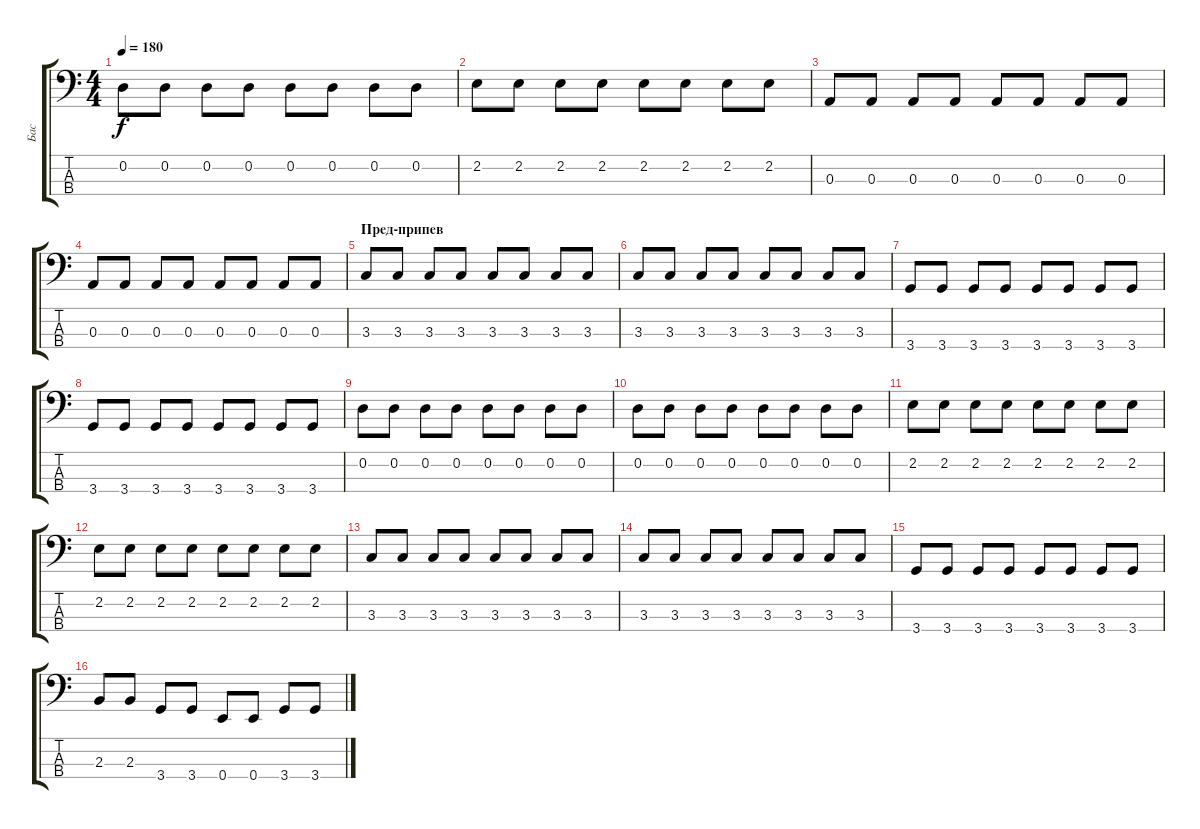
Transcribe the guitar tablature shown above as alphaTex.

\track ("Бас" "Бас") {instrument electricbassfinger}
\staff {score tabs}
\tuning (G2 D2 A1 E1) {hide}
\ts (4 4)
\tempo 180
\clef f4
\ks c
0.2.8{dy f} 0.2.8 0.2.8 0.2.8 0.2.8 0.2.8 0.2.8 0.2.8 |
2.2.8 2.2.8 2.2.8 2.2.8 2.2.8 2.2.8 2.2.8 2.2.8 |
0.3.8 0.3.8 0.3.8 0.3.8 0.3.8 0.3.8 0.3.8 0.3.8 |
0.3.8 0.3.8 0.3.8 0.3.8 0.3.8 0.3.8 0.3.8 0.3.8 |
\section ("" "Пред-припев")
3.3.8 3.3.8 3.3.8 3.3.8 3.3.8 3.3.8 3.3.8 3.3.8 |
3.3.8 3.3.8 3.3.8 3.3.8 3.3.8 3.3.8 3.3.8 3.3.8 |
3.4.8 3.4.8 3.4.8 3.4.8 3.4.8 3.4.8 3.4.8 3.4.8 |
3.4.8 3.4.8 3.4.8 3.4.8 3.4.8 3.4.8 3.4.8 3.4.8 |
0.2.8 0.2.8 0.2.8 0.2.8 0.2.8 0.2.8 0.2.8 0.2.8 |
0.2.8 0.2.8 0.2.8 0.2.8 0.2.8 0.2.8 0.2.8 0.2.8 |
2.2.8 2.2.8 2.2.8 2.2.8 2.2.8 2.2.8 2.2.8 2.2.8 |
2.2.8 2.2.8 2.2.8 2.2.8 2.2.8 2.2.8 2.2.8 2.2.8 |
3.3.8 3.3.8 3.3.8 3.3.8 3.3.8 3.3.8 3.3.8 3.3.8 |
3.3.8 3.3.8 3.3.8 3.3.8 3.3.8 3.3.8 3.3.8 3.3.8 |
3.4.8 3.4.8 3.4.8 3.4.8 3.4.8 3.4.8 3.4.8 3.4.8 |
2.3.8 2.3.8 3.4.8 3.4.8 0.4.8 0.4.8 3.4.8 3.4.8
